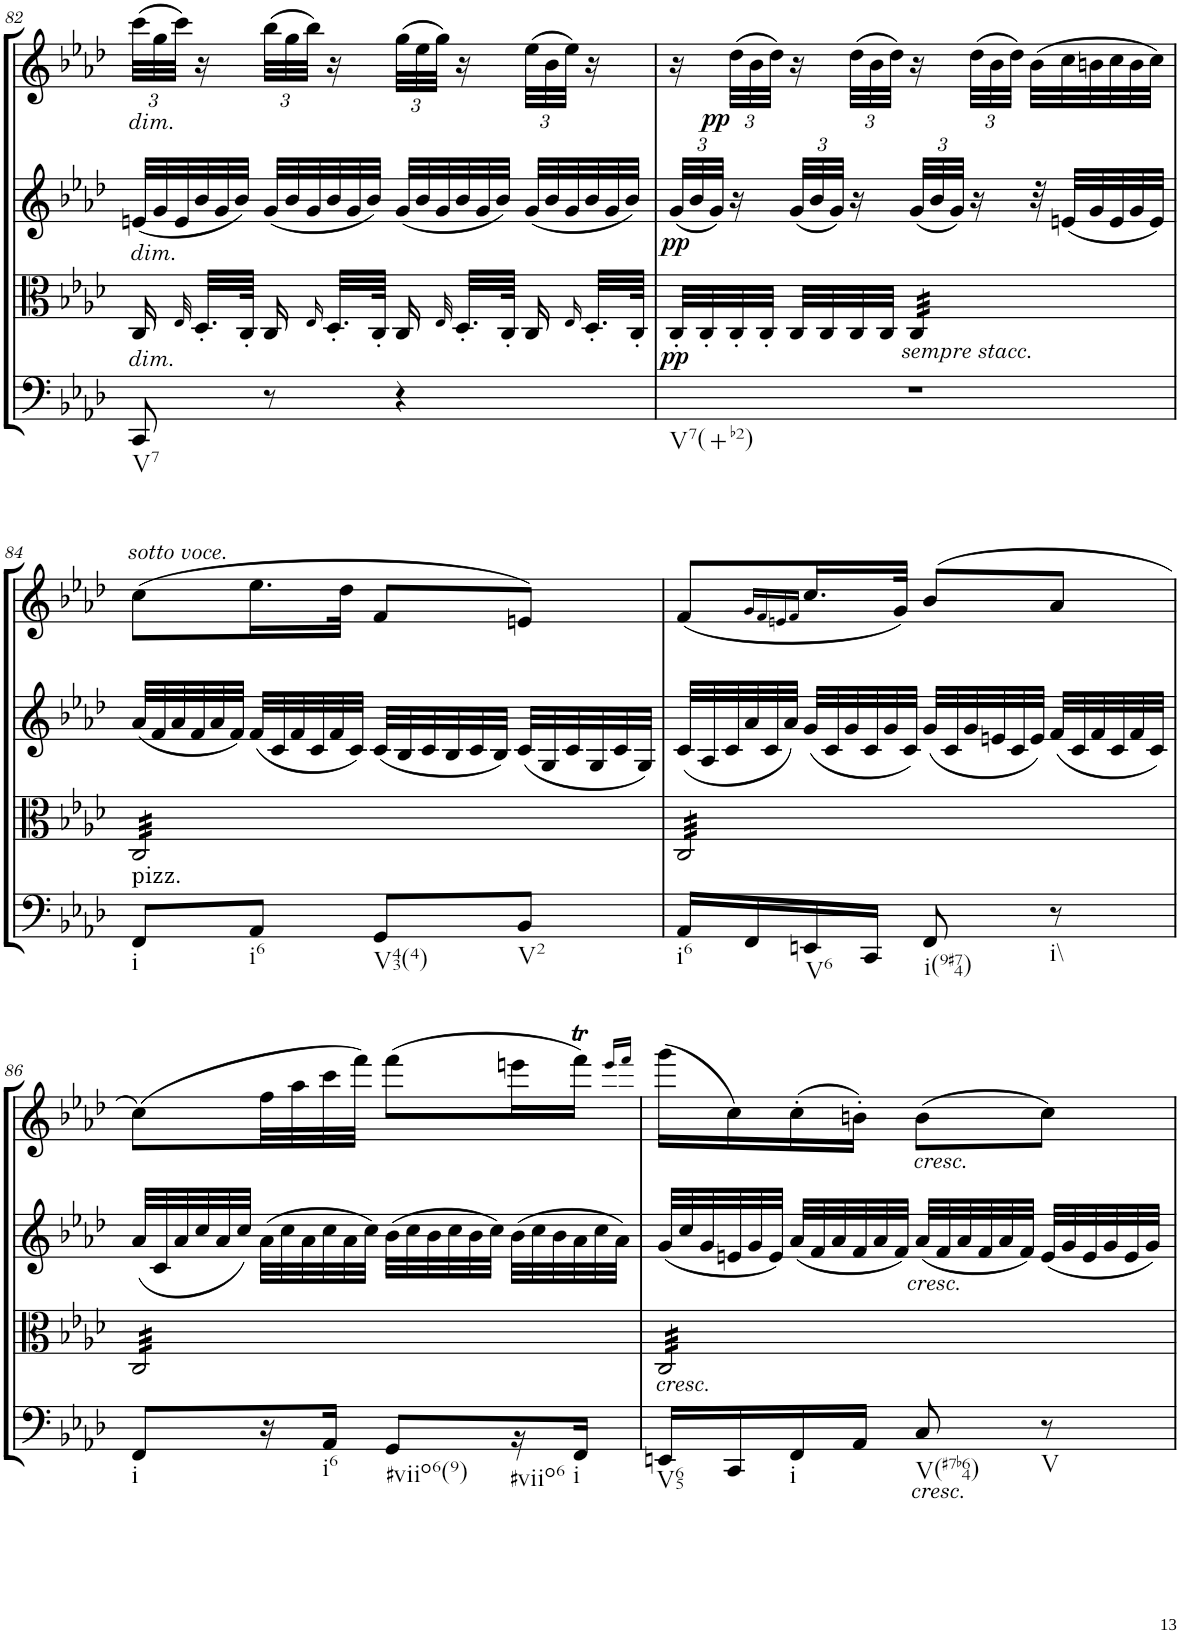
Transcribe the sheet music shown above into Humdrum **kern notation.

**kern	**dynam	**kern	**kern	**dynam	**kern	**dynam
*part4	*part4	*part3	*part2	*part2	*part1	*part1
*staff4	*staff4	*staff3	*staff2	*staff2	*staff1	*staff1
*I"Cello	*	*I"Viola	*I"2nd Violin	*	*I"1st Violin	*
*	*	*I'Vla	*I'Vln	*	*I'Vln	*
!!LO:PB:g=z
*clefC4	*	*clefC3	*clefG2	*	*clefG2	*
*k[b-e-a-d-]	*	*k[b-e-a-d-]	*k[b-e-a-d-]	*	*k[b-e-a-d-]	*
*f:	*	*f:	*f:	*	*f:	*
*M2/4	*	*M2/4	*M2/4	*	*M2/4	*
*	*	*	*Xtuplet	*	*Xbrackettup	*
=82	=82	=82	=82	=82	=82	=82
!	!	!	!	!	!LO:TX:b:i:t=dim.	!
!	!	!	!LO:TX:b:i:t=dim.	!	!	!
!LO:TX:a:i:t=dim.	!	!	!	!	!	!
!LO:TX:b:t=V7	!	!	!	!	!	!
8CC/	.	16C/	(48en/LLL	.	(48ccc\LLL	.
.	.	.	48g/	.	48gg\	.
.	.	.	48e/	.	48ccc\JJJ)	.
.	.	32qE-/	.	.	.	.
.	.	32.D-'/LLL	48b-/	.	16r	.
.	.	.	48g/	.	.	.
.	.	.	48b-/JJJ)	.	.	.
.	.	64C'/JJJk	.	.	.	.
8r	.	16C/	(48g/LLL	.	(48bb-\LLL	.
.	.	.	48b-/	.	48gg\	.
.	.	.	48g/	.	48bb-\JJJ)	.
.	.	16qE-/	.	.	.	.
.	.	32.D-'/LLL	48b-/	.	16r	.
.	.	.	48g/	.	.	.
.	.	.	48b-/JJJ)	.	.	.
.	.	64C'/JJJk	.	.	.	.
4r	.	16C/	(48g/LLL	.	(48gg\LLL	.
.	.	.	48b-/	.	48ee-\	.
.	.	.	48g/	.	48gg\JJJ)	.
.	.	32qE-/	.	.	.	.
.	.	32.D-'/LLL	48b-/	.	16r	.
.	.	.	48g/	.	.	.
.	.	.	48b-/JJJ)	.	.	.
.	.	64C'/JJJk	.	.	.	.
.	.	16C/	(48g/LLL	.	(48ee-\LLL	.
.	.	.	48b-/	.	48b-\	.
.	.	.	48g/	.	48ee-\JJJ)	.
.	.	16qE-/	.	.	.	.
.	.	32.D-'/LLL	48b-/	.	16r	.
.	.	.	48g/	.	.	.
.	.	.	48b-/JJJ)	.	.	.
.	.	64C'/JJJk	.	.	.	.
=83	=83	=83	=83	=83	=83	=83
*	*	*	*tuplet	*	*	*
*	*	*	*Xbrackettup	*	*	*
!LO:TX:b:t=V7(+b2)	!	!	!	!	!	!
!	!LO:DY:a	!	!	!LO:DY:b	!	!
2r	pp	32C'/LLL	(48g/LLL	pp	16r	.
.	.	.	48b-/	.	.	.
!	!	!LO:TX:b:i:t=sempre stacc.	!	!	!	!
.	.	32C'/	.	.	.	.
.	.	.	48g/JJJ)	.	.	.
!	!	!	!	!	!	!LO:DY:b
.	.	32C'/	16r	.	(48dd-\LLL	pp
.	.	.	.	.	48b-\	.
.	.	32C'/JJJ	.	.	.	.
.	.	.	.	.	48dd-\JJJ)	.
.	.	32C/LLL	(48g/LLL	.	16r	.
.	.	.	48b-/	.	.	.
.	.	32C/	.	.	.	.
.	.	.	48g/JJJ)	.	.	.
.	.	32C/	16r	.	(48dd-\LLL	.
.	.	.	.	.	48b-\	.
.	.	32C/JJJ	.	.	.	.
.	.	.	.	.	48dd-\JJJ)	.
*	*	*tremolo	*	*	*	*
.	.	32C/LLL	(48g/LLL	.	16r	.
.	.	.	48b-/	.	.	.
.	.	32C/	.	.	.	.
.	.	.	48g/JJJ)	.	.	.
.	.	32C/	16r	.	(48dd-\LLL	.
.	.	.	.	.	48b-\	.
.	.	32C/	.	.	.	.
.	.	.	.	.	48dd-\JJJ)	.
*	*	*	*Xtuplet	*	*Xtuplet	*
.	.	32C/	48r	.	(48b-\LLL	.
.	.	.	(48en/LLL	.	48cc\	.
.	.	32C/	.	.	.	.
.	.	.	48g/	.	48bn\	.
.	.	32C/	48e/	.	48cc\	.
.	.	.	48g/	.	48b\	.
.	.	32C/JJJ	.	.	.	.
.	.	.	48e/JJJ)	.	48cc\JJJ)	.
!!LO:LB:g=z
=84	=84	=84	=84	=84	=84	=84
!	!	!	!	!	!LO:TX:a:i:t=sotto voce.	!
!LO:TX:a:t=pizz.	!	!	!	!	!	!
!LO:TX:b:t=i	!	!	!	!	!	!
8FF/L	.	32C/LLL	(48a-/LLL	.	(8cc\L	.
.	.	.	48f/	.	.	.
.	.	32C/	.	.	.	.
.	.	.	48a-/	.	.	.
.	.	32C/	48f/	.	.	.
.	.	.	48a-/	.	.	.
.	.	32C/	.	.	.	.
.	.	.	48f/JJJ)	.	.	.
!LO:TX:b:t=i6	!	!	!	!	!	!
8AA-/J	.	32C/	(48f/LLL	.	16.ee-\L	.
.	.	.	48c/	.	.	.
.	.	32C/	.	.	.	.
.	.	.	48f/	.	.	.
.	.	32C/	48c/	.	.	.
.	.	.	48f/	.	.	.
.	.	32C/	.	.	32dd-\JJk	.
.	.	.	48c/JJJ)	.	.	.
!LO:TX:b:t=V43(4)	!	!	!	!	!	!
8GG/L	.	32C/	(48c/LLL	.	8f/L	.
.	.	.	48B-/	.	.	.
.	.	32C/	.	.	.	.
.	.	.	48c/	.	.	.
.	.	32C/	48B-/	.	.	.
.	.	.	48c/	.	.	.
.	.	32C/	.	.	.	.
.	.	.	48B-/JJJ)	.	.	.
!LO:TX:b:t=V2	!	!	!	!	!	!
8BB-/J	.	32C/	(48c/LLL	.	8en/J)	.
.	.	.	48G/	.	.	.
.	.	32C/	.	.	.	.
.	.	.	48c/	.	.	.
.	.	32C/	48G/	.	.	.
.	.	.	48c/	.	.	.
.	.	32C/JJJ	.	.	.	.
.	.	.	48G/JJJ)	.	.	.
=85	=85	=85	=85	=85	=85	=85
!LO:TX:b:t=i6	!	!	!	!	!	!
16AA-/LL	.	32C/LLL	(48c/LLL	.	(8f/L	.
.	.	.	48A-/	.	.	.
.	.	32C/	.	.	.	.
.	.	.	48c/	.	.	.
16FF/	.	32C/	48a-/	.	.	.
.	.	.	48c/	.	.	.
.	.	32C/	.	.	.	.
.	.	.	48a-/JJJ)	.	.	.
.	.	.	.	.	16qg/LL	.
.	.	.	.	.	16qf/	.
.	.	.	.	.	16qen/	.
.	.	.	.	.	16qf/JJ	.
!LO:TX:b:t=V6	!	!	!	!	!	!
16EEn/	.	32C/	(48g/LLL	.	16.cc/L	.
.	.	.	48c/	.	.	.
.	.	32C/	.	.	.	.
.	.	.	48g/	.	.	.
16CC/JJ	.	32C/	48c/	.	.	.
.	.	.	48g/	.	.	.
.	.	32C/	.	.	32g/JJk)	.
.	.	.	48c/JJJ)	.	.	.
!LO:TX:b:t=i(9#74)	!	!	!	!	!	!
8FF/	.	32C/	(48g/LLL	.	(8b-/L	.
.	.	.	48c/	.	.	.
.	.	32C/	.	.	.	.
.	.	.	48g/	.	.	.
.	.	32C/	48en/	.	.	.
.	.	.	48c/	.	.	.
.	.	32C/	.	.	.	.
.	.	.	48e/JJJ)	.	.	.
!LO:TX:b:t=i\\	!	!	!	!	!	!
8r	.	32C/	(48f/LLL	.	8a-/J	.
.	.	.	48c/	.	.	.
.	.	32C/	.	.	.	.
.	.	.	48f/	.	.	.
.	.	32C/	48c/	.	.	.
.	.	.	48f/	.	.	.
.	.	32C/JJJ	.	.	.	.
.	.	.	48c/JJJ)	.	.	.
!!LO:LB:g=z
=86	=86	=86	=86	=86	=86	=86
!LO:TX:b:t=i	!	!	!	!	!	!
8FF/L	.	32C/LLL	(48a-/LLL	.	(8cc\L)	.
.	.	.	48c/	.	.	.
.	.	32C/	.	.	.	.
.	.	.	48a-/	.	.	.
.	.	32C/	48cc/	.	.	.
.	.	.	48a-/	.	.	.
.	.	32C/	.	.	.	.
.	.	.	48cc/JJJ)	.	.	.
16r	.	32C/	(48a-\LLL	.	32ff\LL	.
.	.	.	48cc\	.	.	.
.	.	32C/	.	.	32aa-\	.
.	.	.	48a-\	.	.	.
!LO:TX:b:t=i6	!	!	!	!	!	!
16AA-/JJ	.	32C/	48cc\	.	32ccc\	.
.	.	.	48a-\	.	.	.
.	.	32C/	.	.	32fff\JJJ)	.
.	.	.	48cc\JJJ)	.	.	.
!LO:TX:b:t=#viio6(9)	!	!	!	!	!	!
8GG/L	.	32C/	(48b-\LLL	.	(8fff\L	.
.	.	.	48cc\	.	.	.
.	.	32C/	.	.	.	.
.	.	.	48b-\	.	.	.
.	.	32C/	48cc\	.	.	.
.	.	.	48b-\	.	.	.
.	.	32C/	.	.	.	.
.	.	.	48cc\JJJ)	.	.	.
!LO:TX:b:t=#viio6	!	!	!	!	!	!
16r	.	32C/	(48b-\LLL	.	16eeen\L	.
.	.	.	48cc\	.	.	.
.	.	32C/	.	.	.	.
.	.	.	48b-\	.	.	.
!LO:TX:b:t=i	!	!	!	!	!	!
16FF/JJ	.	32C/	48a-\	.	16fffT\JJ)	.
.	.	.	48cc\	.	.	.
.	.	32C/JJJ	.	.	.	.
.	.	.	48a-\JJJ)	.	.	.
.	.	.	.	.	16qeee/LL	.
.	.	.	.	.	16qfff/JJ	.
=87	=87	=87	=87	=87	=87	=87
!LO:TX:b:t=V65	!	!	!	!	!	!
16EEn/LL	.	32C/LLL	(48g/LLL	.	(16ggg\LL	.
.	.	.	48cc/	.	.	.
.	.	32C/	.	.	.	.
.	.	.	48g/	.	.	.
16CC/	.	32C/	48en/	.	16cc\)	.
.	.	.	48g/	.	.	.
.	.	32C/	.	.	.	.
.	.	.	48e/JJJ)	.	.	.
!LO:TX:b:t=i	!	!	!	!	!	!
16FF/	.	32C/	(48a-/LLL	.	(16cc'\	.
.	.	.	48f/	.	.	.
.	.	32C/	.	.	.	.
.	.	.	48a-/	.	.	.
16AA-/JJ	.	32C/	48f/	.	16bn'\JJ)	.
.	.	.	48a-/	.	.	.
.	.	32C/	.	.	.	.
.	.	.	48f/JJJ)	.	.	.
!	!	!	!	!	!LO:TX:b:i:t=cresc.	!
!	!	!	!LO:TX:b:i:t=cresc.	!	!	!
!LO:TX:b:i:t=cresc.	!	!	!	!	!	!
!LO:TX:b:t=V(#7b64)	!	!	!	!	!	!
8C/	.	32C/	(48a-/LLL	.	(8b\L	.
.	.	.	48f/	.	.	.
.	.	32C/	.	.	.	.
.	.	.	48a-/	.	.	.
.	.	32C/	48f/	.	.	.
.	.	.	48a-/	.	.	.
.	.	32C/	.	.	.	.
.	.	.	48f/JJJ)	.	.	.
!LO:TX:b:t=V	!	!	!	!	!	!
8r	.	32C/	(48e/LLL	.	8cc\J)	.
.	.	.	48g/	.	.	.
.	.	32C/	.	.	.	.
.	.	.	48e/	.	.	.
.	.	32C/	48g/	.	.	.
.	.	.	48e/	.	.	.
.	.	32C/JJJ	.	.	.	.
*	*	*Xtremolo	*	*	*	*
.	.	.	48g/JJJ)	.	.	.
!	!	!LO:TX:b:i:t=cresc.	!	!	!	!
=	=	=	=	=	=	=
*-	*-	*-	*-	*-	*-	*-
